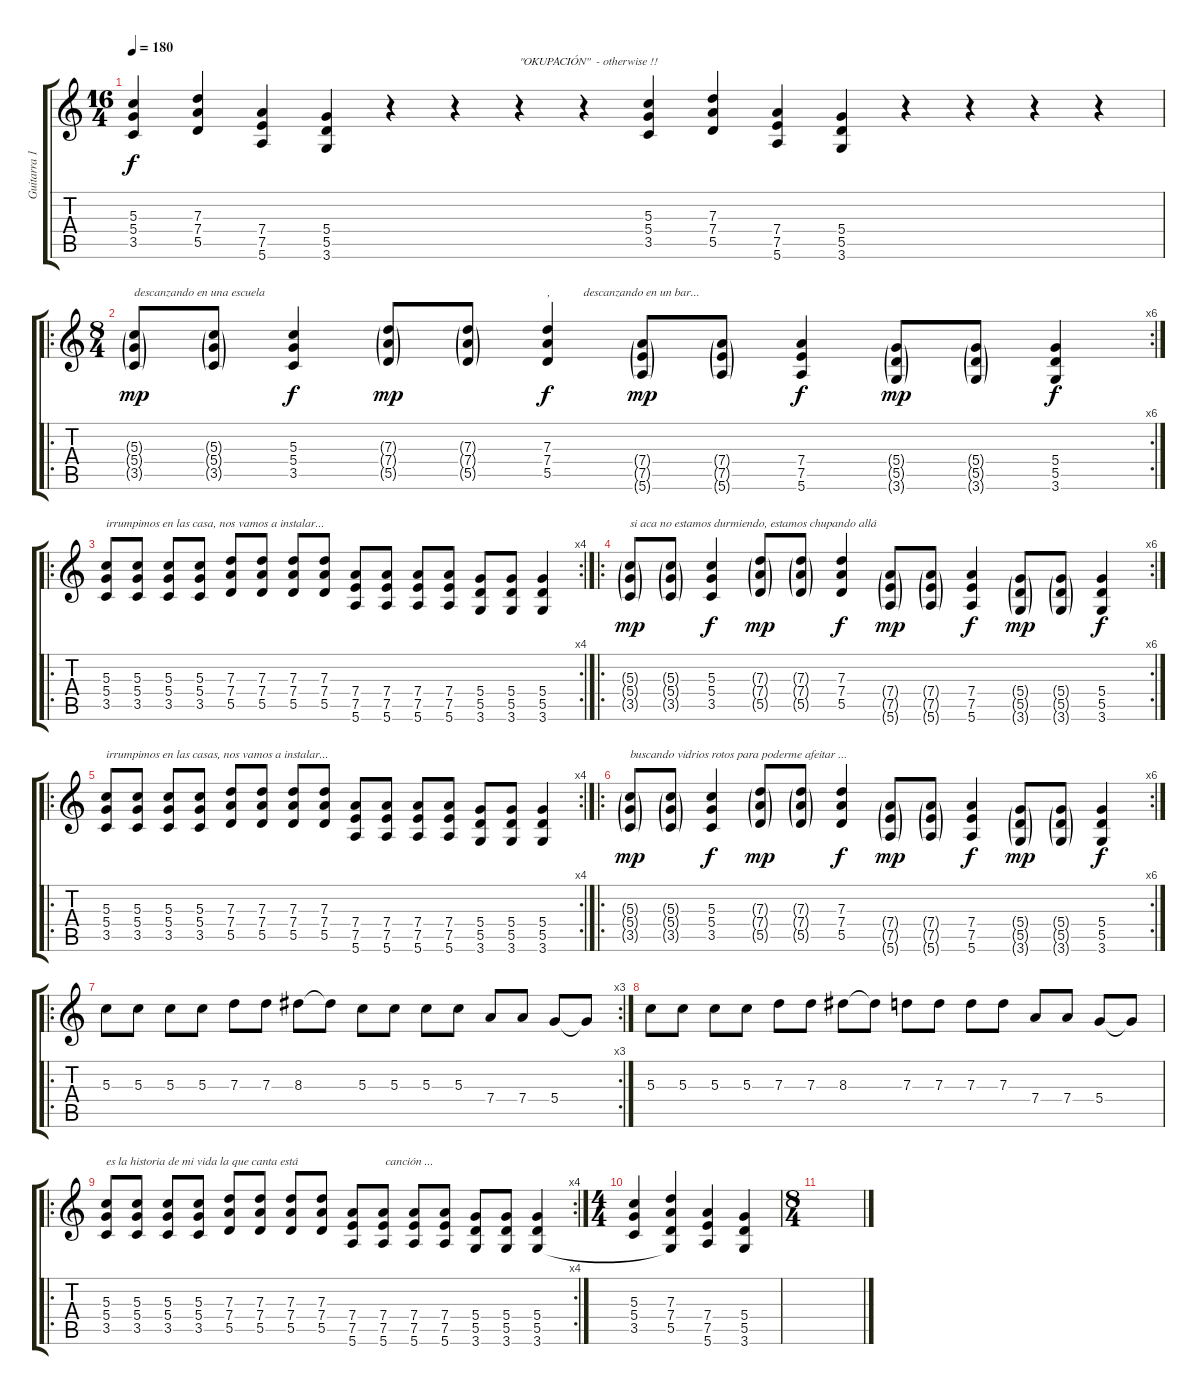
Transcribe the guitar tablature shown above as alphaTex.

\track ("Guitarra 1 (TEITOR)" "Guitarra 1") {instrument distortionguitar}
\staff {score tabs}
\tuning (E4 B3 G3 D3 A2 E2) {hide}
\ts (16 4)
\tempo 180
\clef g2
\ks c
(5.3 5.4 3.5).4{dy f instrument distortionguitar} (7.3 7.4 5.5).4 (7.4 7.5 5.6).4 (5.4 5.5 3.6).4 r.4 r.4 r.4{txt "\"OKUPACIÓN\"  - otherwise !!"} r.4 (5.3 5.4 3.5).4 (7.3 7.4 5.5).4 (7.4 7.5 5.6).4 (5.4 5.5 3.6).4 r.4 r.4 r.4 r.4 |
\ro
\rc 6
\ts (8 4)
(5.3{g} 5.4{g} 3.5{g}).8{txt "descanzando en una escuela" dy mp} (5.3{g} 5.4{g} 3.5{g}).8 (5.3 5.4 3.5).4{dy f} (7.3{g} 7.4{g} 5.5{g}).8{dy mp} (7.3{g} 7.4{g} 5.5{g}).8 (7.3 7.4 5.5).4{txt ",           descanzando en un bar..." dy f} (7.4{g} 7.5{g} 5.6{g}).8{dy mp} (7.4{g} 7.5{g} 5.6{g}).8 (7.4 7.5 5.6).4{dy f} (5.4{g} 5.5{g} 3.6{g}).8{dy mp} (5.4{g} 5.5{g} 3.6{g}).8 (5.4 5.5 3.6).4{dy f} |
\ro
\rc 4
(5.3 5.4 3.5).8{txt "irrumpimos en las casa, nos vamos a instalar..."} (5.3 5.4 3.5).8 (5.3 5.4 3.5).8 (5.3 5.4 3.5).8 (7.3 7.4 5.5).8 (7.3 7.4 5.5).8 (7.3 7.4 5.5).8 (7.3 7.4 5.5).8 (7.4 7.5 5.6).8 (7.4 7.5 5.6).8 (7.4 7.5 5.6).8 (7.4 7.5 5.6).8 (5.4 5.5 3.6).8 (5.4 5.5 3.6).8 (5.4 5.5 3.6).4 |
\ro
\rc 6
(5.3{g} 5.4{g} 3.5{g}).8{txt "si aca no estamos durmiendo, estamos chupando allá" dy mp} (5.3{g} 5.4{g} 3.5{g}).8 (5.3 5.4 3.5).4{dy f} (7.3{g} 7.4{g} 5.5{g}).8{dy mp} (7.3{g} 7.4{g} 5.5{g}).8 (7.3 7.4 5.5).4{dy f} (7.4{g} 7.5{g} 5.6{g}).8{dy mp} (7.4{g} 7.5{g} 5.6{g}).8 (7.4 7.5 5.6).4{dy f} (5.4{g} 5.5{g} 3.6{g}).8{dy mp} (5.4{g} 5.5{g} 3.6{g}).8 (5.4 5.5 3.6).4{dy f} |
\ro
\rc 4
(5.3 5.4 3.5).8{txt "irrumpimos en las casas, nos vamos a instalar..."} (5.3 5.4 3.5).8 (5.3 5.4 3.5).8 (5.3 5.4 3.5).8 (7.3 7.4 5.5).8 (7.3 7.4 5.5).8 (7.3 7.4 5.5).8 (7.3 7.4 5.5).8 (7.4 7.5 5.6).8 (7.4 7.5 5.6).8 (7.4 7.5 5.6).8 (7.4 7.5 5.6).8 (5.4 5.5 3.6).8 (5.4 5.5 3.6).8 (5.4 5.5 3.6).4 |
\ro
\rc 6
(5.3{g} 5.4{g} 3.5{g}).8{txt "buscando vidrios rotos para poderme afeitar ..." dy mp} (5.3{g} 5.4{g} 3.5{g}).8 (5.3 5.4 3.5).4{dy f} (7.3{g} 7.4{g} 5.5{g}).8{dy mp} (7.3{g} 7.4{g} 5.5{g}).8 (7.3 7.4 5.5).4{dy f} (7.4{g} 7.5{g} 5.6{g}).8{dy mp} (7.4{g} 7.5{g} 5.6{g}).8 (7.4 7.5 5.6).4{dy f} (5.4{g} 5.5{g} 3.6{g}).8{dy mp} (5.4{g} 5.5{g} 3.6{g}).8 (5.4 5.5 3.6).4{dy f} |
\ro
\rc 3
5.3.8 5.3.8 5.3.8 5.3.8 7.3.8 7.3.8 8.3.8 8.3{t}.8 5.3.8 5.3.8 5.3.8 5.3.8 7.4.8 7.4.8 5.4.8 5.4{t}.8 |
5.3.8 5.3.8 5.3.8 5.3.8 7.3.8 7.3.8 8.3.8 8.3{t}.8 7.3.8 7.3.8 7.3.8 7.3.8 7.4.8 7.4.8 5.4.8 5.4{t}.8 |
\ro
\rc 4
(5.3 5.4 3.5).8{txt "es la historia de mi vida la que canta está"} (5.3 5.4 3.5).8 (5.3 5.4 3.5).8 (5.3 5.4 3.5).8 (7.3 7.4 5.5).8 (7.3 7.4 5.5).8 (7.3 7.4 5.5).8 (7.3 7.4 5.5).8 (7.4 7.5 5.6).8{txt "           canción ..."} (7.4 7.5 5.6).8 (7.4 7.5 5.6).8 (7.4 7.5 5.6).8 (5.4 5.5 3.6).8 (5.4 5.5 3.6).8 (5.4 5.5 3.6).4 |
\ts (4 4)
(5.3 5.4 3.5).4 (7.3 7.4 5.5 3.6{t}).4 (7.4 7.5 5.6).4 (5.4 5.5 3.6).4 |
\ts (8 4)
